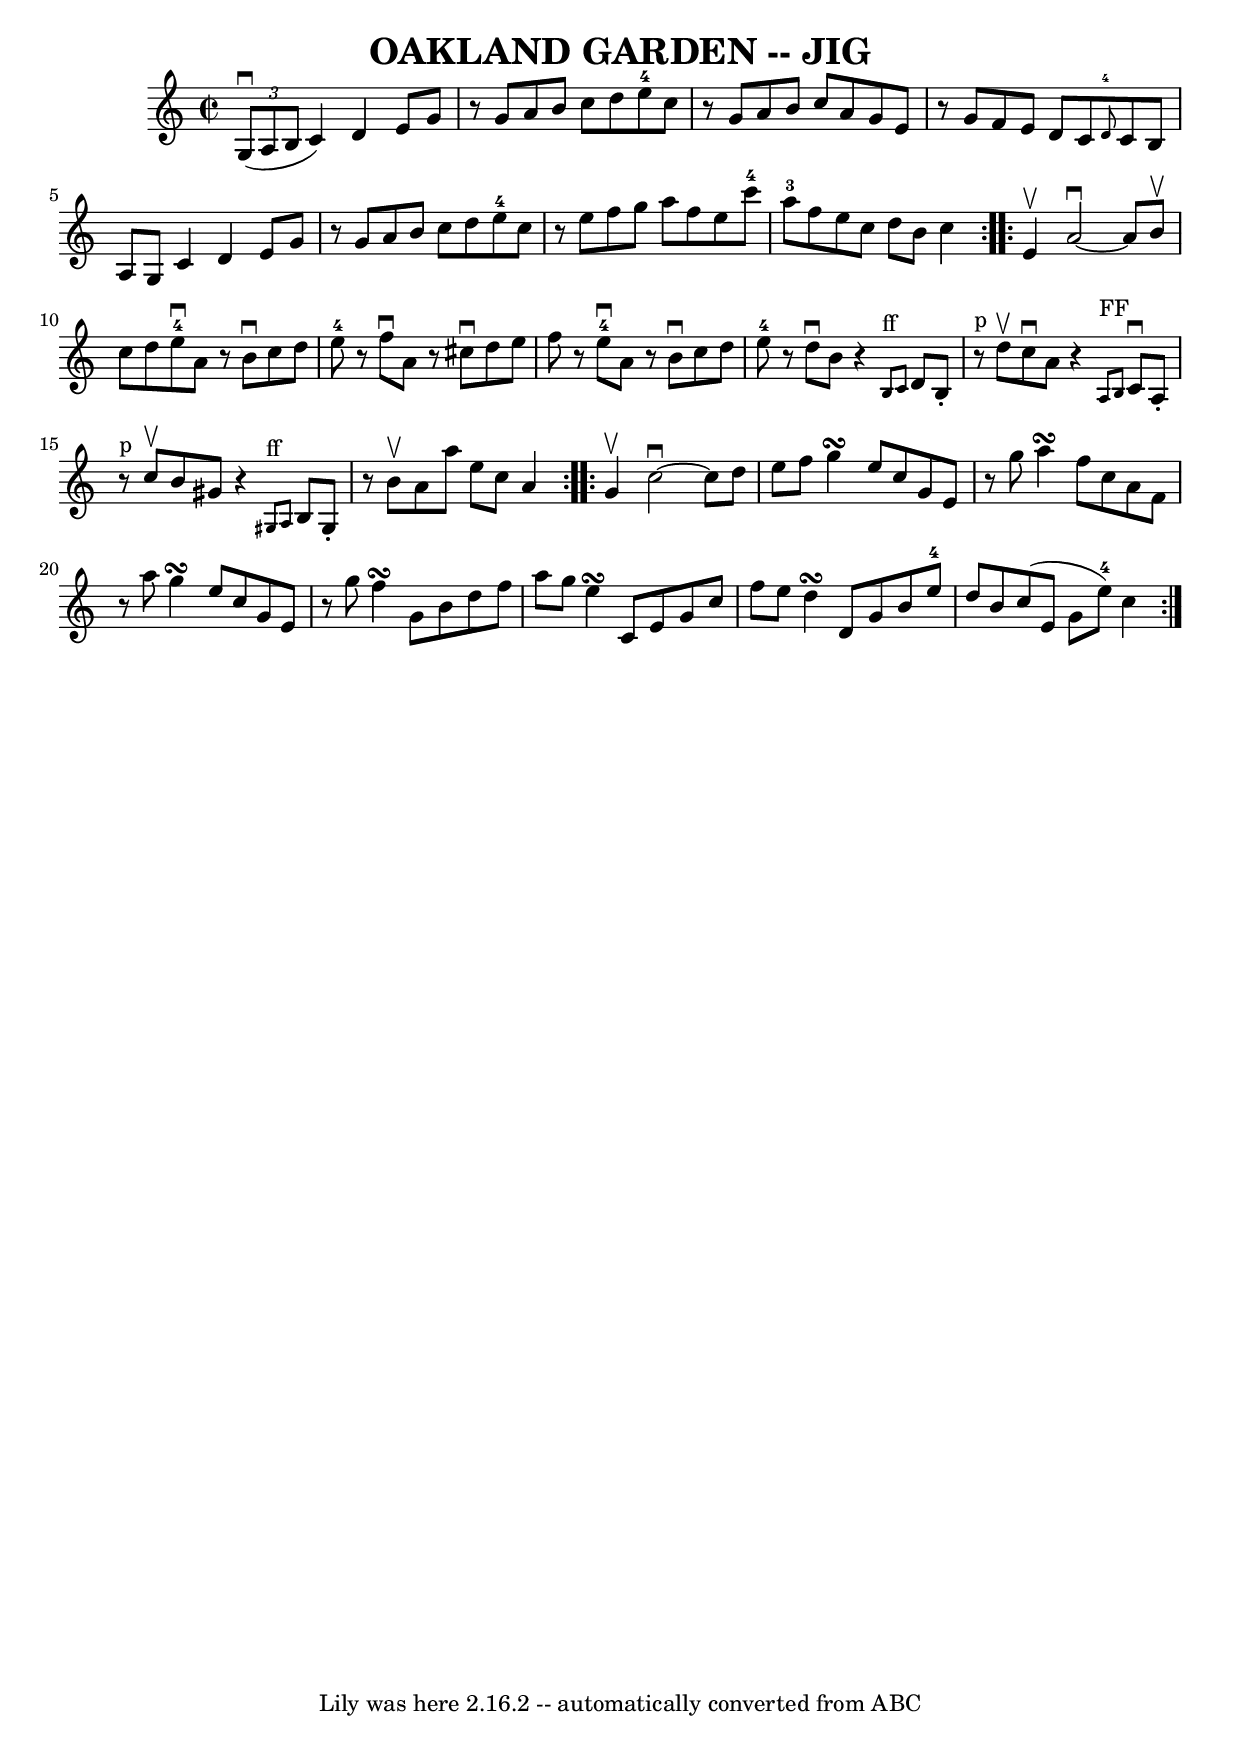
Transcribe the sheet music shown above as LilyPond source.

\version "2.16.2"
\include "Mammoth.ily"
\header {
  %% book = "Ryan's Mammoth Collection of Fiddle Tunes"
  crossRefNumber = "1"
  footnotes = ""
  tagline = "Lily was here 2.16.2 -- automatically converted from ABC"
  title = "OAKLAND GARDEN -- JIG"

}
voicedefault =  {



  \repeat volta 2 {

    \override Staff.TimeSignature #'style = #'C
    \time 2/2 
    \key c \major
    \times 2/3 { g8 (^\downbow a8 b8  
	       }       
    |
    c'4) d'4 e'8 g'8    r8 g'8    |
    a'8 b'8    
    c''8 d''8 e''8-4 c''8    r8 g'8    |
    a'8 b'8 c''8   
    a'8 g'8 e'8    r8 g'8    |
    f'8 e'8 d'8 c'8    
    \grace { d'8-4 
	   } c'8 b8 a8 g8        |
    c'4 d'4    
    e'8 g'8    r8 g'8    |
    a'8 b'8 c''8 d''8 e''8-4   
    c''8    r8 e''8    |
    f''8 g''8 a''8 f''8 e''8 c'''8-4 a''8-3 f''8    |
    e''8 c''8 d''8 b'8 c''4    
  }  
  
  \repeat volta 2 {
    e'4^\upbow       |
    a'2^\downbow  ~ a'8    
    b'8^\upbow c''8 d''8    |
    e''8-4^\downbow a'8    r8 b'8^\downbow c''8 d''8 e''8-4   r8   |
    f''8^\downbow a'8    
    r8 cis''8^\downbow d''8 e''8 f''8    r8   |
    e''8-4^\downbow a'8    r8 b'8^\downbow c''8 d''8 e''8-4   r8       
    |
    d''8^\downbow b'8    r4   \grace { b8^"ff" c'8  
				     } d'8    
    b8-.     r8^"p" d''8^\upbow   |
    c''8^\downbow a'8    r4   
    \grace { a8^"FF" b8  
	   } c'8^\downbow a8-.     r8^"p" c''8^\upbow   
    |
    b'8 gis'8    r4   \grace { gis8^"ff" a8  
			     } b8 gis8-.   r8 b'8^\upbow   |
    a'8 a''8 e''8 c''8 a'4    
  }     

  \repeat volta 2 {
    g'4^\upbow       |
    c''2^\downbow  ~ c''8    
    d''8 e''8 f''8    |
    g''4\turn e''8 c''8 g'8 e'8    
    r8 g''8    |
    a''4\turn f''8 c''8 a'8 f'8    r8 a''8    
    |
    g''4\turn e''8 c''8 g'8 e'8    r8 g''8        |
    
    f''4\turn g'8 b'8 d''8 f''8 a''8 g''8    |
    e''4 
    \turn c'8 e'8 g'8 c''8 f''8 e''8    |
    d''4\turn    
    d'8 g'8 b'8 e''8-4 d''8 b'8    |
    c''8 (e'8 g'8  
    e''8-4) c''4    
  }   

}

\score{
  <<

    \context Staff="default"
    {
      \voicedefault 
      
    }

  >>
  \layout {
    
  }
  \midi {
  }

}
